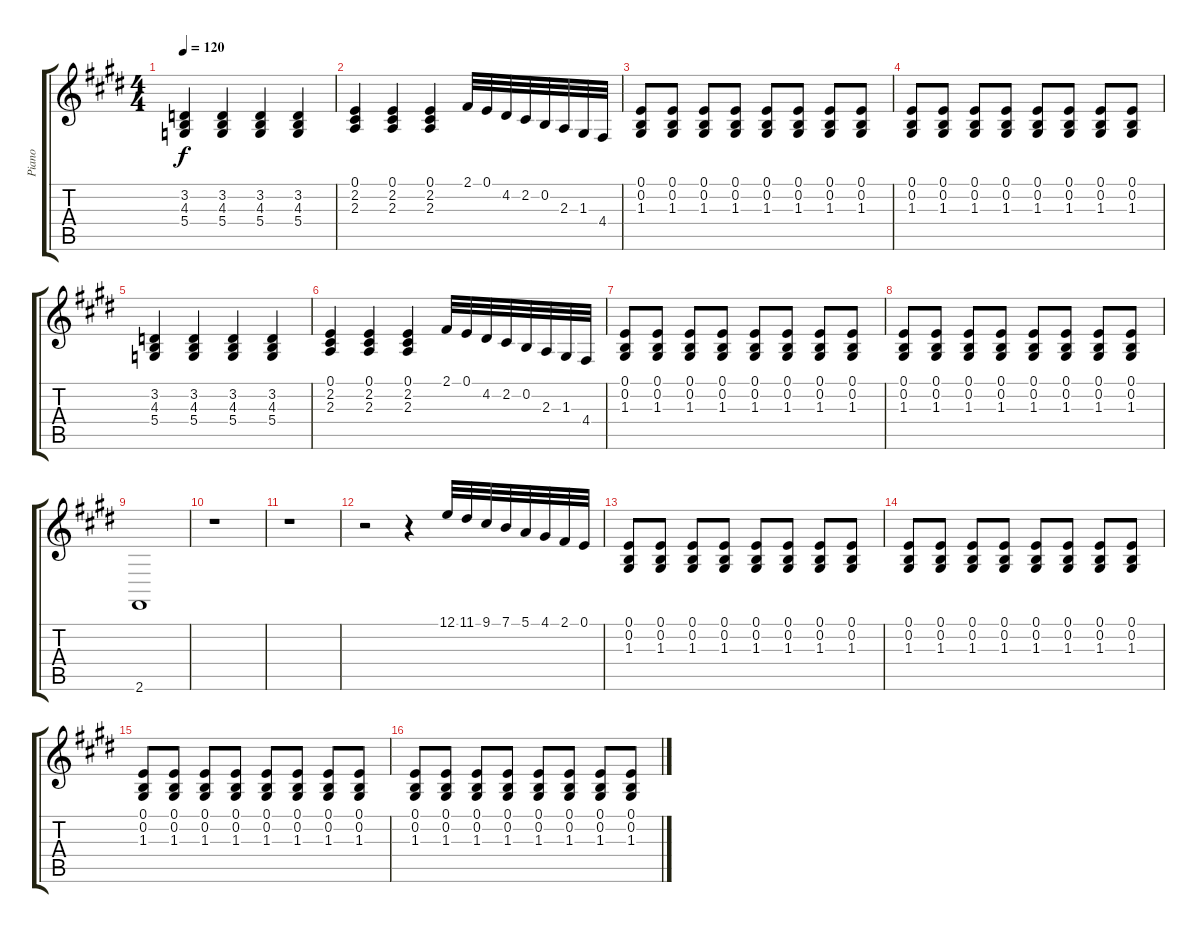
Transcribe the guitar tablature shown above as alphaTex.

\track ("Piano" "Piano") {instrument brightacousticpiano}
\staff {score tabs}
\tuning (E4 B3 G3 D3 A2 E2) {hide}
\ts (4 4)
\tempo 120
\clef g2
\ks e
(3.2 4.3 5.4).4{dy f} (3.2 4.3 5.4).4 (3.2 4.3 5.4).4 (3.2 4.3 5.4).4 |
(0.1 2.2 2.3).4 (0.1 2.2 2.3).4 (0.1 2.2 2.3).4 2.1.32 0.1.32 4.2.32 2.2.32 0.2.32 2.3.32 1.3.32 4.4.32 |
(0.1 0.2 1.3).8 (0.1 0.2 1.3).8 (0.1 0.2 1.3).8 (0.1 0.2 1.3).8 (0.1 0.2 1.3).8 (0.1 0.2 1.3).8 (0.1 0.2 1.3).8 (0.1 0.2 1.3).8 |
(0.1 0.2 1.3).8 (0.1 0.2 1.3).8 (0.1 0.2 1.3).8 (0.1 0.2 1.3).8 (0.1 0.2 1.3).8 (0.1 0.2 1.3).8 (0.1 0.2 1.3).8 (0.1 0.2 1.3).8 |
(3.2 4.3 5.4).4 (3.2 4.3 5.4).4 (3.2 4.3 5.4).4 (3.2 4.3 5.4).4 |
(0.1 2.2 2.3).4 (0.1 2.2 2.3).4 (0.1 2.2 2.3).4 2.1.32 0.1.32 4.2.32 2.2.32 0.2.32 2.3.32 1.3.32 4.4.32 |
(0.1 0.2 1.3).8 (0.1 0.2 1.3).8 (0.1 0.2 1.3).8 (0.1 0.2 1.3).8 (0.1 0.2 1.3).8 (0.1 0.2 1.3).8 (0.1 0.2 1.3).8 (0.1 0.2 1.3).8 |
(0.1 0.2 1.3).8 (0.1 0.2 1.3).8 (0.1 0.2 1.3).8 (0.1 0.2 1.3).8 (0.1 0.2 1.3).8 (0.1 0.2 1.3).8 (0.1 0.2 1.3).8 (0.1 0.2 1.3).8 |
2.6.1 |
r.1 |
r.1 |
r.2 r.4 12.1.32 11.1.32 9.1.32 7.1.32 5.1.32 4.1.32 2.1.32 0.1.32 |
(0.1 0.2 1.3).8 (0.1 0.2 1.3).8 (0.1 0.2 1.3).8 (0.1 0.2 1.3).8 (0.1 0.2 1.3).8 (0.1 0.2 1.3).8 (0.1 0.2 1.3).8 (0.1 0.2 1.3).8 |
(0.1 0.2 1.3).8 (0.1 0.2 1.3).8 (0.1 0.2 1.3).8 (0.1 0.2 1.3).8 (0.1 0.2 1.3).8 (0.1 0.2 1.3).8 (0.1 0.2 1.3).8 (0.1 0.2 1.3).8 |
(0.1 0.2 1.3).8 (0.1 0.2 1.3).8 (0.1 0.2 1.3).8 (0.1 0.2 1.3).8 (0.1 0.2 1.3).8 (0.1 0.2 1.3).8 (0.1 0.2 1.3).8 (0.1 0.2 1.3).8 |
(0.1 0.2 1.3).8 (0.1 0.2 1.3).8 (0.1 0.2 1.3).8 (0.1 0.2 1.3).8 (0.1 0.2 1.3).8 (0.1 0.2 1.3).8 (0.1 0.2 1.3).8 (0.1 0.2 1.3).8
